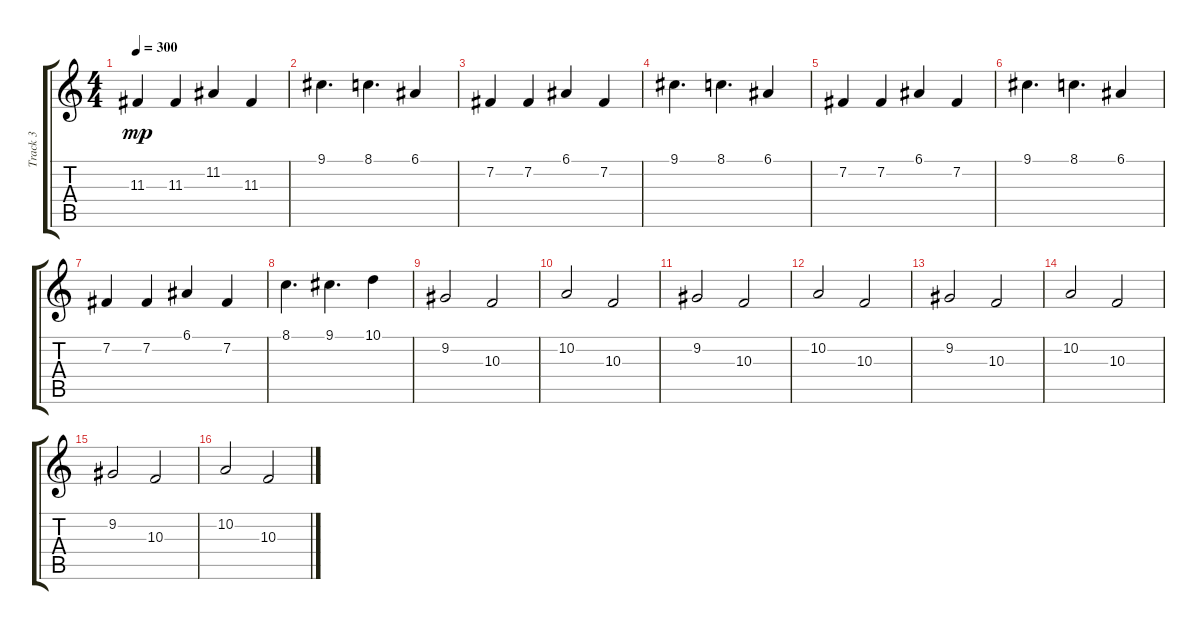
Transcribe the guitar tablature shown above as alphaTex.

\track ("Track 3" "Track 3") {instrument lead2sawtooth}
\staff {score tabs}
\tuning (E4 B3 G3 D3 A2 E2) {hide}
\ts (4 4)
\tempo 300
\clef g2
\ks c
11.3.4{dy mp} 11.3.4 11.2.4 11.3.4 |
9.1.4{d} 8.1.4{d} 6.1.4 |
7.2.4 7.2.4 6.1.4 7.2.4 |
9.1.4{d} 8.1.4{d} 6.1.4 |
7.2.4 7.2.4 6.1.4 7.2.4 |
9.1.4{d} 8.1.4{d} 6.1.4 |
7.2.4 7.2.4 6.1.4 7.2.4 |
8.1.4{d} 9.1.4{d} 10.1.4 |
9.2.2 10.3.2 |
10.2.2 10.3.2 |
9.2.2 10.3.2 |
10.2.2 10.3.2 |
9.2.2 10.3.2 |
10.2.2 10.3.2 |
9.2.2 10.3.2 |
10.2.2 10.3.2
